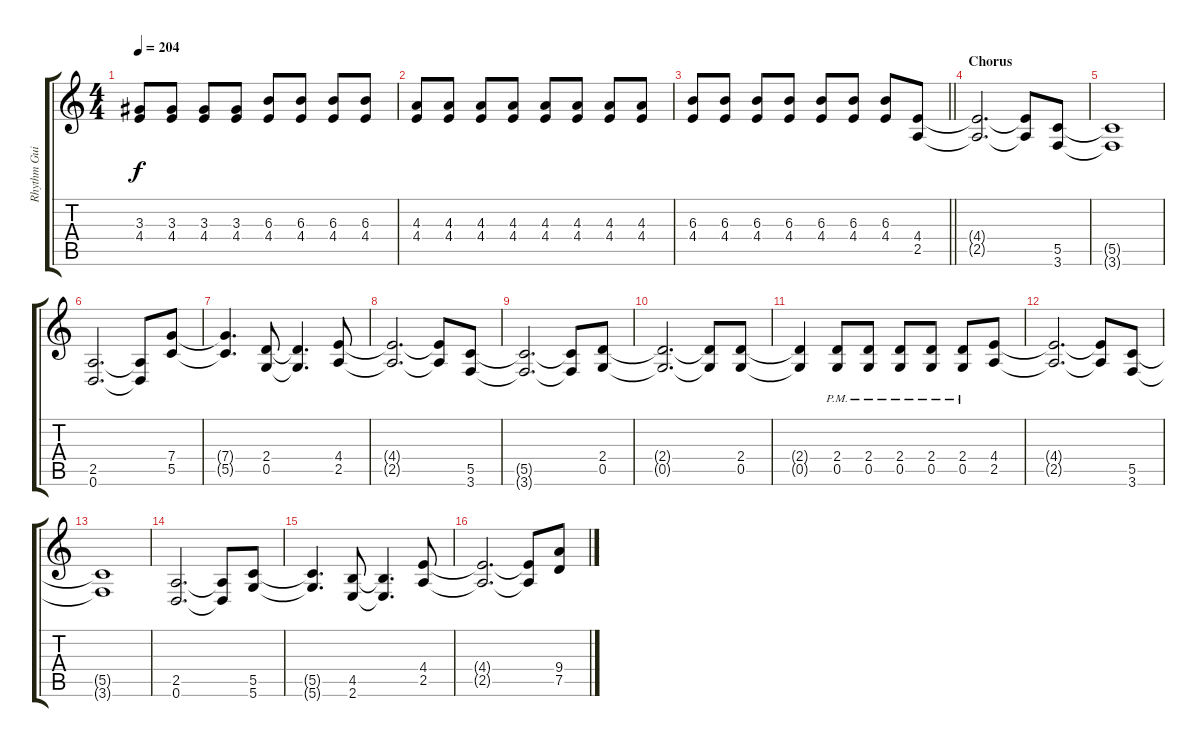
\track ("Rhythm Guitar I" "Rhythm Gui") {instrument overdrivenguitar}
\staff {score tabs}
\tuning (D4 A3 F3 C3 G2 D2) {hide}
\ts (4 4)
\tempo 204
\clef g2
\ks c
(3.3 4.4).8{dy f} (3.3 4.4).8 (3.3 4.4).8 (3.3 4.4).8 (6.3 4.4).8 (6.3 4.4).8 (6.3 4.4).8 (6.3 4.4).8 |
(4.3 4.4).8 (4.3 4.4).8 (4.3 4.4).8 (4.3 4.4).8 (4.3 4.4).8 (4.3 4.4).8 (4.3 4.4).8 (4.3 4.4).8 |
\barLineRight lightlight
(6.3 4.4).8 (6.3 4.4).8 (6.3 4.4).8 (6.3 4.4).8 (6.3 4.4).8 (6.3 4.4).8 (6.3 4.4).8 (4.4 2.5).8 |
\section ("" "Chorus")
(4.4{t} 2.5{t}).2{d} (4.4{t} 2.5{t}).8 (5.5 3.6).8 |
(5.5{t} 3.6{t}).1 |
(2.5 0.6).2{d} (2.5{t} 0.6{t}).8 (7.4 5.5).8 |
(7.4{t} 5.5{t}).4{d} (2.4 0.5).8 (2.4{t} 0.5{t}).4{d} (4.4 2.5).8 |
(4.4{t} 2.5{t}).2{d} (4.4{t} 2.5{t}).8 (5.5 3.6).8 |
(5.5{t} 3.6{t}).2{d} (5.5{t} 3.6{t}).8 (2.4 0.5).8 |
(2.4{t} 0.5{t}).2{d} (2.4{t} 0.5{t}).8 (2.4 0.5).8 |
(2.4{t} 0.5{t}).4 (2.4{pm} 0.5{pm}).8 (2.4{pm} 0.5{pm}).8 (2.4{pm} 0.5{pm}).8 (2.4{pm} 0.5{pm}).8 (2.4{pm} 0.5{pm}).8 (4.4 2.5).8 |
(4.4{t} 2.5{t}).2{d} (4.4{t} 2.5{t}).8 (5.5 3.6).8 |
(5.5{t} 3.6{t}).1 |
(2.5 0.6).2{d} (2.5{t} 0.6{t}).8 (5.5 5.6).8 |
(5.5{t} 5.6{t}).4{d} (4.5 2.6).8 (4.5{t} 2.6{t}).4{d} (4.4 2.5).8 |
(4.4{t} 2.5{t}).2{d} (4.4{t} 2.5{t}).8 (9.4 7.5).8
